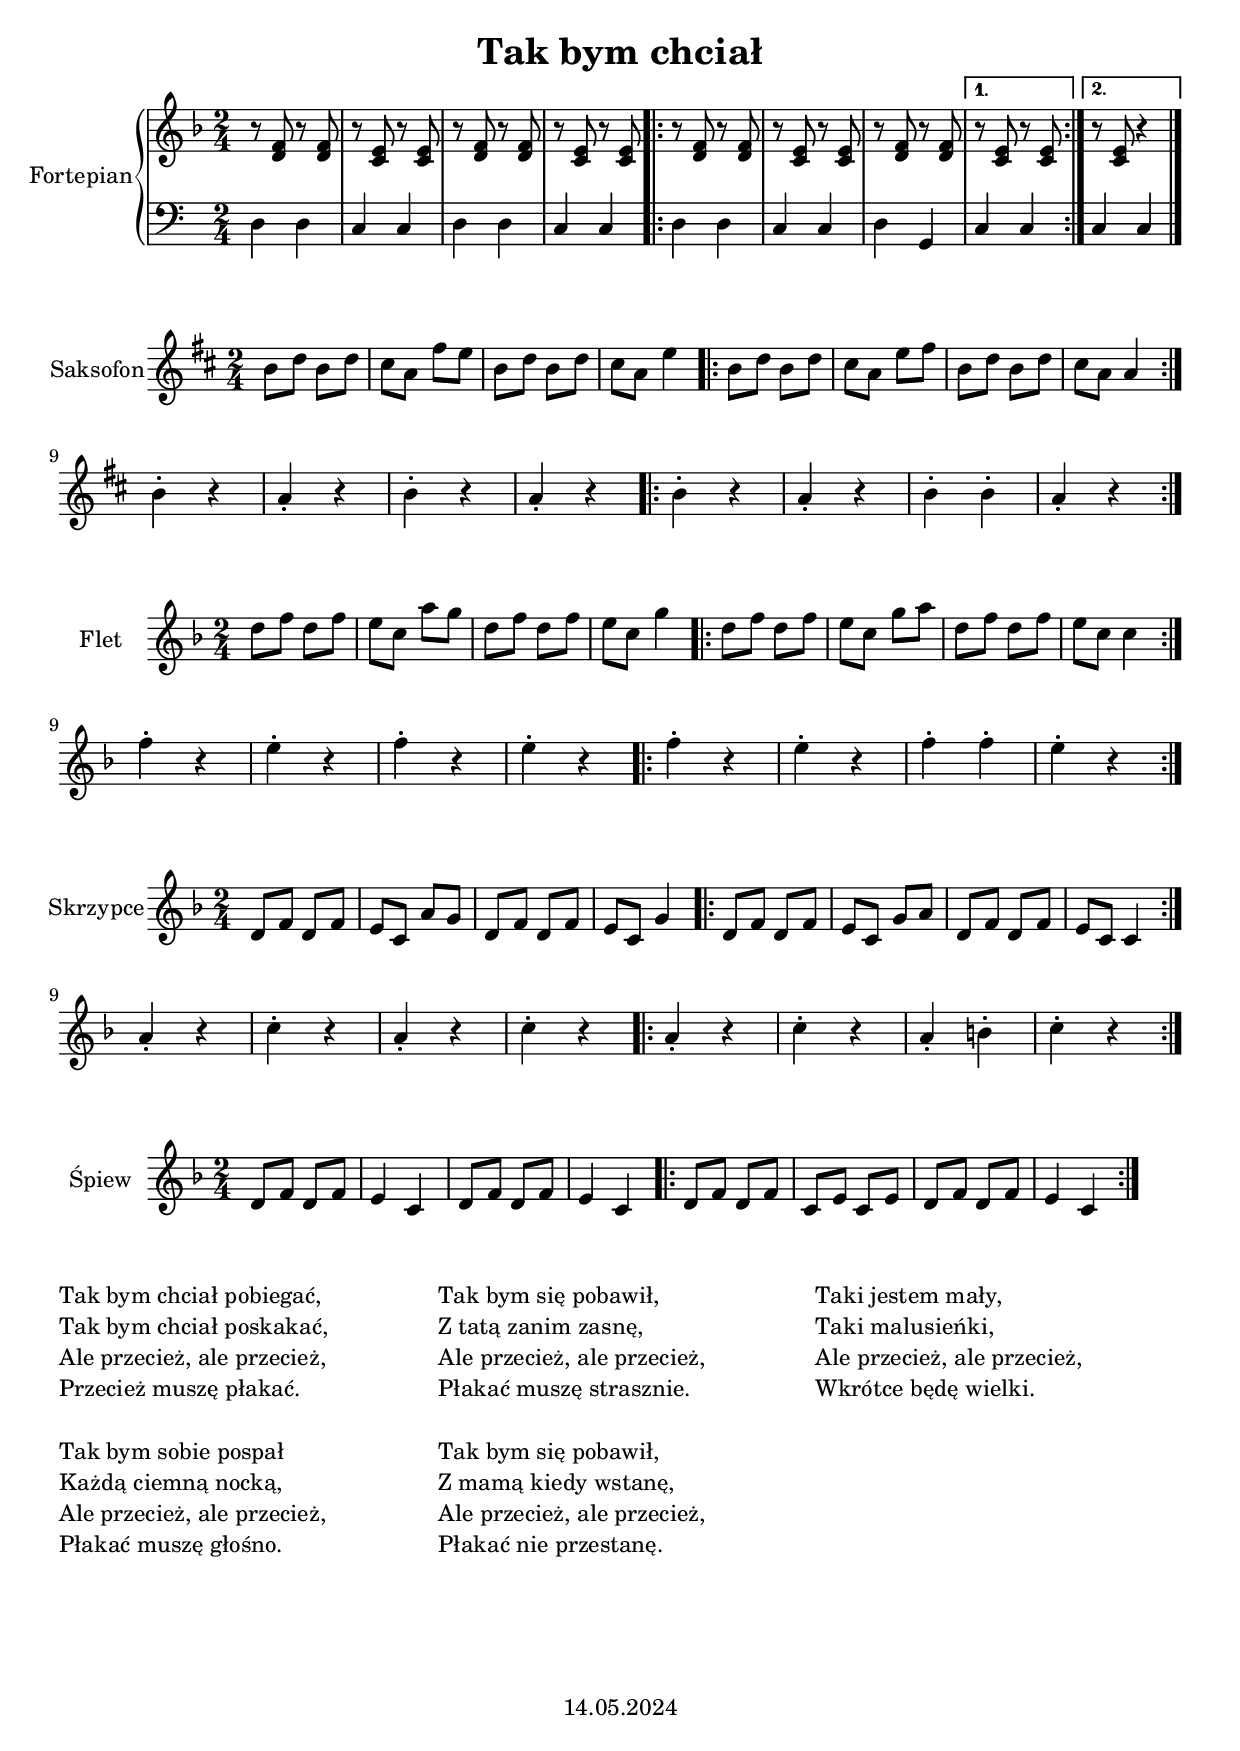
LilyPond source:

\version "2.22.1"
\include "deutsch.ly"

pianoR = \relative c' {
  \key d \minor
  \time 2/4

  r8 <d f>8 r8 <d f>8 | r8 <c e>8 r8 <c e>8 |
  r8 <d f>8 r8 <d f>8 | r8 <c e>8 r8 <c e>8 |
  \repeat volta 2 {
    r8 <d f>8 r8 <d f>8 | r8 <c e>8 r8 <c e>8 |
    r8 <d f>8 r8 <d f>8 |
  } \alternative {
    { r8 <c e>8 r8 <c e>8 | }
    { r8 <c e>8 r4 | \bar "|." }
  }
}
pianoL = \relative c {
  \clef bass
  \time 2/4

  d4 d4 | c4 c4 | d4 d4 | c4 c4 |
  \repeat volta 2 {
    d4 d4 | c4 c4 | d4 g,4 |
  } \alternative {
    { c4 c4 | }
    { c4 c4 | \bar "|." }
  }
}

solo = \relative c' {
  \time 2/4

  d8 f8 d f | e8 c a' g | d8 f8 d f | e8 c g'4 |
  \repeat volta 2 {
    d8 f8 d f | e8 c g' a | d,8 f8 d f | e8 c c4 |
  }
}

saksofon = \relative c' {
  \key d \minor
  \time 2/4

  \solo
  \break

  d4-. r4 | c4-. r4 | d4-. r4 | c4-. r4
  \repeat volta 2 {
    d4-. r4 | c4-. r4 | d4-. d4-. | c4-. r4 |
  }
}

flet = \relative c'' {
  \key d \minor
  \time 2/4

  \transpose d d' \solo
  \break

  f4-. r4 | e4-. r4 | f4-. r4 | e4-. r4
  \repeat volta 2 {
    f4-. r4 | e4-. r4 | f4-. f4-. | e4-. r4 |
  }
}

skrzypce = \relative c'' {
  \key d \minor
  \time 2/4

  \solo
  \break

  a4-. r4 | c4-. r4 | a4-. r4 | c4-. r4
  \repeat volta 2 {
    a4-. r4 | c4-. r4 | a4-. h4-. | c4-. r4 |
  }
}

wokal = \relative c' {
  \key d \minor
  \time 2/4

  d8 f d f | e4 c | d8 f d f | e4 c |
  \repeat volta 2 {
    d8 f d f | c8 e c e | d8 f d f | e4 c |
  }
}

\header {
  title = "Tak bym chciał"
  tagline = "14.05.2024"
}
\score {
  \new PianoStaff = piano \with {
    instrumentName = "Fortepian"
  }
  <<
    \new Staff \pianoR
    \new Staff \pianoL
  >>
}

\score {
  \new Staff = saksofon \with {
    instrumentName = "Saksofon"
  }
  <<
    \transpose d h \saksofon
  >>
}

\score {
  \new Staff = flet \with {
    instrumentName = "Flet"
  }
  <<
    \flet
  >>
}

\score {
  \new Staff = skrzypce \with {
    instrumentName = "Skrzypce"
  }
  <<
    \skrzypce
  >>
}

\score {
  \new Staff = wokal \with {
    instrumentName = "Śpiew"
  }
  <<
    \wokal
  >>
}

\markup {
  \column {
    \line { Tak bym chciał pobiegać, }
    \line { Tak bym chciał poskakać, }
    \line { Ale przecież, ale przecież, }
    \line { Przecież muszę płakać. }

    \null

    \line { Tak bym sobie pospał }
    \line { Każdą ciemną nocką, }
    \line { Ale przecież, ale przecież, }
    \line { Płakać muszę głośno. }
  }

  \hspace #10
  \column {
    \line { Tak bym się pobawił, }
    \line { Z tatą zanim zasnę, }
    \line { Ale przecież, ale przecież, }
    \line { Płakać muszę strasznie. }

    \null

    \line { Tak bym się pobawił, }
    \line { Z mamą kiedy wstanę, }
    \line { Ale przecież, ale przecież, }
    \line { Płakać nie przestanę. }
  }

  \hspace #10
  \column {

    \line { Taki jestem mały, }
    \line { Taki malusieńki, }
    \line { Ale przecież, ale przecież, }
    \line { Wkrótce będę wielki. }
  }
}
